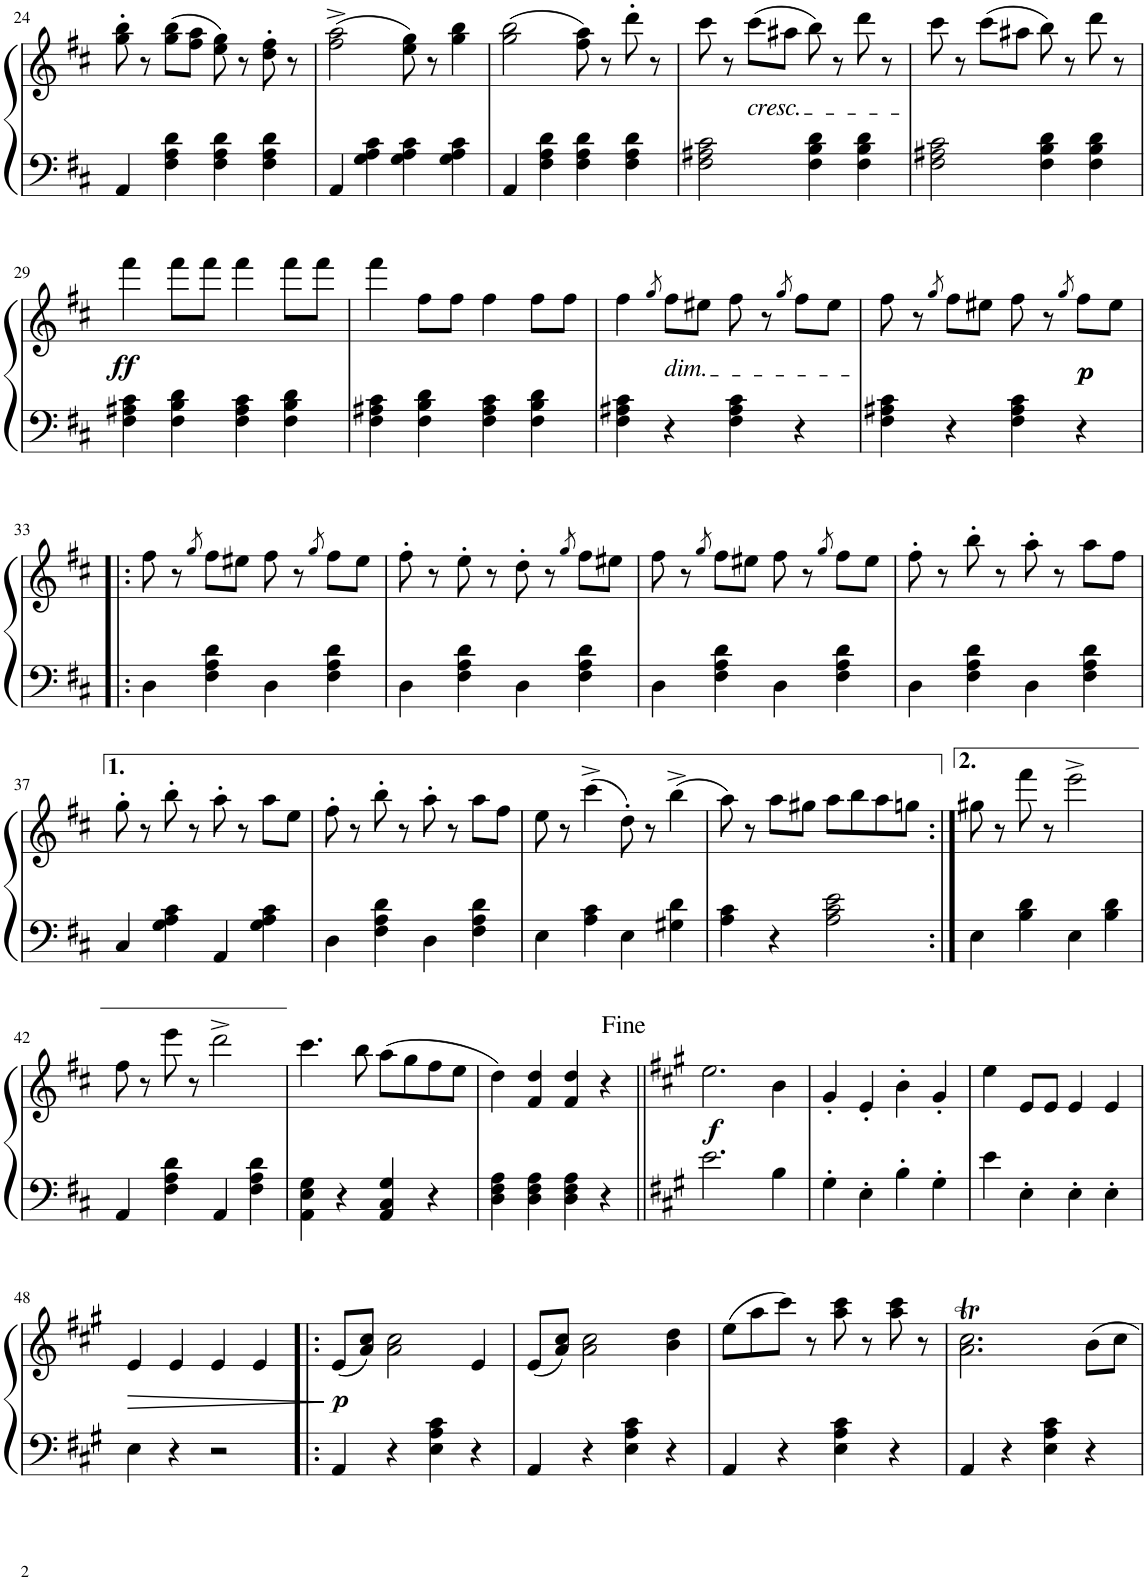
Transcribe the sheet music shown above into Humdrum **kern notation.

**kern	**kern	**dynam
*part1	*part1	*part1
*staff2	*staff1	*staff1/2
*I"Piano	*	*
*I'Pno.	*	*
!!LO:PB:g=z
*clefF4	*clefG2	*
*k[f#c#]	*k[f#c#]	*
*M2/2	*M2/2	*
*met(c|)	*met(c|)	*
=24	=24	=24
4AA/	8gg\' 8bb\'	.
.	8r	.
4F#\ 4A\ 4d\	(8gg\ 8bb\L	.
.	8ff#\ 8aa\J	.
4F#\ 4A\ 4d\	8ee\ 8gg\)	.
.	8r	.
4F#\ 4A\ 4d\	8dd\' 8ff#\'	.
.	8r	.
=25	=25	=25
4AA/	(2ff#\^ 2aa\^	.
4G\ 4A\ 4c#\	.	.
4G\ 4A\ 4c#\	8ee\ 8gg\)	.
.	8r	.
4G\ 4A\ 4c#\	4gg\ 4bb\	.
=26	=26	=26
4AA/	(2gg\ 2bb\	.
4F#\ 4A\ 4d\	.	.
4F#\ 4A\ 4d\	8ff#\ 8aa\)	.
.	8r	.
4F#\ 4A\ 4d\	8ddd'\	.
.	8r	.
=27	=27	=27
2F#\ 2A#X\ 2c#\	8ccc#\	.
.	8r	.
!	!LO:TX:b:i:t=cresc.	!
.	(8ccc#\L	.
.	8aa#X\J	.
4F#\ 4B\ 4d\	8bb\)	.
.	8r	.
4F#\ 4B\ 4d\	8ddd\	.
.	8r	.
=28	=28	=28
2F#\ 2A#X\ 2c#\	8ccc#\	.
.	8r	.
.	(8ccc#\L	.
.	8aa#X\J	.
4F#\ 4B\ 4d\	8bb\)	.
.	8r	.
4F#\ 4B\ 4d\	8ddd\	.
.	8r	.
!!LO:LB:g=z
=29	=29	=29
!	!	!LO:DY:b
4F#\ 4A#X\ 4c#\	4fff#\	ff
4F#\ 4B\ 4d\	8fff#\L	.
.	8fff#\J	.
4F#\ 4A#\ 4c#\	4fff#\	.
4F#\ 4B\ 4d\	8fff#\L	.
.	8fff#\J	.
=30	=30	=30
4F#\ 4A#X\ 4c#\	4fff#\	.
4F#\ 4B\ 4d\	8ff#\L	.
.	8ff#\J	.
4F#\ 4A#\ 4c#\	4ff#\	.
4F#\ 4B\ 4d\	8ff#\L	.
.	8ff#\J	.
=31	=31	=31
4F#\ 4A#X\ 4c#\	4ff#\	.
.	8qgg/	.
!	!LO:TX:b:i:t=dim.	!
4r	8ff#\L	.
.	8ee#X\J	.
4F#\ 4A#\ 4c#\	8ff#\	.
.	8r	.
.	8qgg/	.
4r	8ff#\L	.
.	8ee#\J	.
=32	=32	=32
4F#\ 4A#X\ 4c#\	8ff#\	.
.	8r	.
.	8qgg/	.
4r	8ff#\L	.
.	8ee#X\J	.
4F#\ 4A#\ 4c#\	8ff#\	.
.	8r	.
.	8qgg/	.
!	!	!LO:DY:b
!	!	!LO:DY:n=1:b
4r	8ff#\L	p p
.	8ee#\J	.
!!LO:LB:g=z
=33!|:	=33!|:	=33!|:
4D\	8ff#\	.
.	8r	.
.	8qgg/	.
4F#\ 4A\ 4d\	8ff#\L	.
.	8ee#X\J	.
4D\	8ff#\	.
.	8r	.
.	8qgg/	.
4F#\ 4A\ 4d\	8ff#\L	.
.	8ee#\J	.
=34	=34	=34
4D\	8ff#'\	.
.	8r	.
4F#\ 4A\ 4d\	8ee'\	.
.	8r	.
4D\	8dd'\	.
.	8r	.
.	8qgg/	.
4F#\ 4A\ 4d\	8ff#\L	.
.	8ee#X\J	.
=35	=35	=35
4D\	8ff#\	.
.	8r	.
.	8qgg/	.
4F#\ 4A\ 4d\	8ff#\L	.
.	8ee#X\J	.
4D\	8ff#\	.
.	8r	.
.	8qgg/	.
4F#\ 4A\ 4d\	8ff#\L	.
.	8ee#\J	.
=36	=36	=36
4D\	8ff#'\	.
.	8r	.
4F#\ 4A\ 4d\	8bb'\	.
.	8r	.
4D\	8aa'\	.
.	8r	.
4F#\ 4A\ 4d\	8aa\L	.
.	8ff#\J	.
!!LO:LB:g=z
=37	=37	=37
4C#/	8gg'\	.
.	8r	.
4G\ 4A\ 4c#\	8bb'\	.
.	8r	.
4AA/	8aa'\	.
.	8r	.
4G\ 4A\ 4c#\	8aa\L	.
.	8ee\J	.
=38	=38	=38
4D\	8ff#'\	.
.	8r	.
4F#\ 4A\ 4d\	8bb'\	.
.	8r	.
4D\	8aa'\	.
.	8r	.
4F#\ 4A\ 4d\	8aa\L	.
.	8ff#\J	.
=39	=39	=39
4E\	8ee\	.
.	8r	.
4A\ 4c#\	(4ccc#^\	.
4E\	8dd'\)	.
.	8r	.
4G#X\ 4d\	(4bb^\	.
=40	=40	=40
4A\ 4c#\	8aa\)	.
.	8r	.
4r	8aa\L	.
.	8gg#X\J	.
2A\ 2c#\ 2e\	8aa\L	.
.	8bb\	.
.	8aa\	.
.	8ggn\J	.
=41:|!	=41:|!	=41:|!
4E\	8gg#X\	.
.	8r	.
4B\ 4d\	8fff#\	.
.	8r	.
4E\	2eee^\	.
4B\ 4d\	.	.
!!LO:LB:g=z
=42	=42	=42
4AA/	8ff#\	.
.	8r	.
4F#\ 4A\ 4d\	8eee\	.
.	8r	.
4AA/	2ddd^\	.
4F#\ 4A\ 4d\	.	.
=43	=43	=43
4AA\ 4E\ 4G\	4.ccc#\	.
4r	.	.
.	8bb\	.
4AA/ 4C#/ 4G/	(8aa\L	.
.	8gg\	.
4r	8ff#\	.
.	8ee\J	.
=44	=44	=44
4D\ 4F#\ 4A\	4dd\)	.
4D\ 4F#\ 4A\	4f#/ 4dd/	.
4D\ 4F#\ 4A\	4f#/ 4dd/	.
4r	4r	.
=45||	=45||	=45||
*k[f#c#g#]	*k[f#c#g#]	*
!	!	!LO:DY:b
2.e\	2.ee\	f
4B\	4b\	.
=46	=46	=46
4G#'\	4g#'/	.
4E'\	4e'/	.
4B'\	4b'\	.
4G#'\	4g#'/	.
=47	=47	=47
4e\	4ee\	.
4E'\	8e/L	.
.	8e/J	.
4E'\	4e/	.
4E'\	4e/	.
!!LO:LB:g=z
=48	=48	=48
!	!	!LO:HP:b
4E\	4e/	>
4r	4e/	.
2r	4e/	.
.	4e/	.
.	.	]
=49!|:	=49!|:	=49!|:
!	!	!LO:DY:b
4AA/	(8e/L	p
.	8a/ 8cc#/J)	.
4r	2a\ 2cc#\	.
4E\ 4A\ 4c#\	.	.
4r	4e/	.
=50	=50	=50
4AA/	(8e/L	.
.	8a/ 8cc#/J)	.
4r	2a\ 2cc#\	.
4E\ 4A\ 4c#\	.	.
4r	4b\ 4dd\	.
=51	=51	=51
4AA/	(8ee\L	.
.	8aa\	.
4r	8ccc#\J)	.
.	8r	.
4E\ 4A\ 4c#\	8aa\ 8ccc#\	.
.	8r	.
4r	8aa\ 8ccc#\	.
.	8r	.
=52	=52	=52
4AA/	2.a\T 2.cc#\T	.
4r	.	.
4E\ 4A\ 4c#\	.	.
4r	8b\L	.
.	8cc#\J	.
=	=	=
*-	*-	*-
